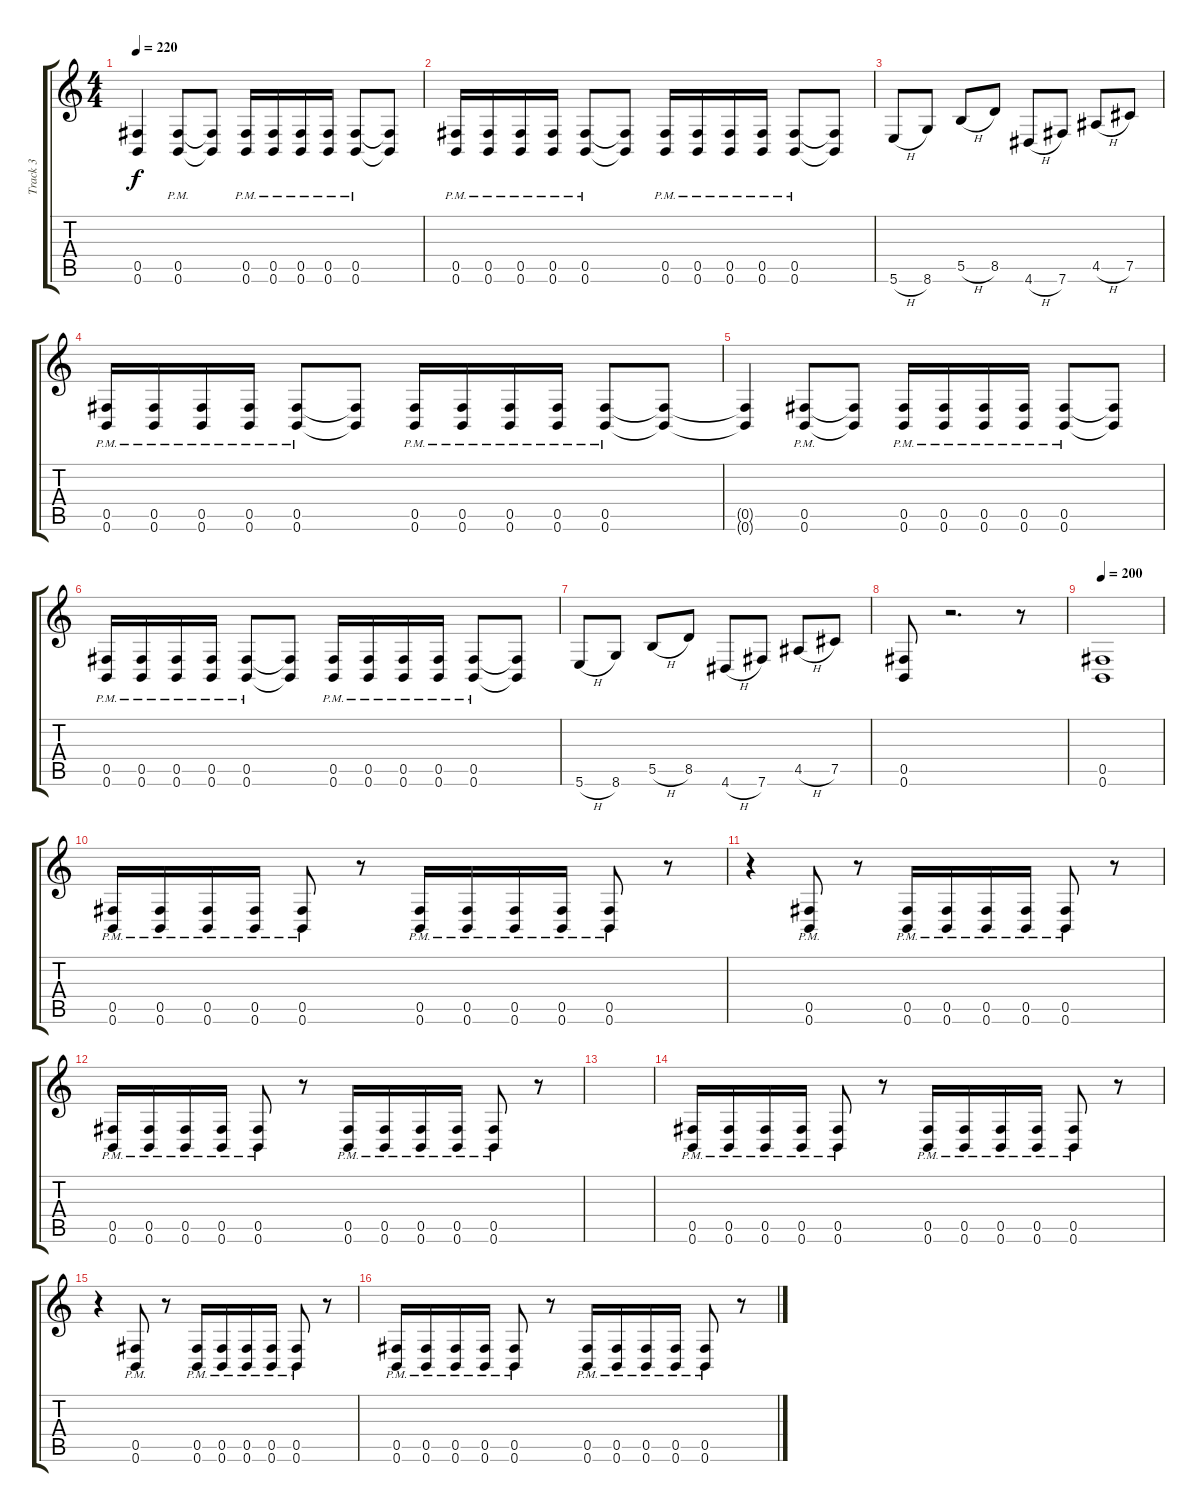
\track ("Track 3" "Track 3") {instrument overdrivenguitar}
\staff {score tabs}
\tuning (Db4 Ab3 E3 B2 Gb2 B1) {hide}
\ts (4 4)
\tempo 220
\clef g2
\ks c
(0.5{t} 0.6{t}).4{dy f} (0.5{pm} 0.6{pm}).8 (0.5{t} 0.6{t}).8 (0.5{pm} 0.6{pm}).16 (0.5{pm} 0.6{pm}).16 (0.5{pm} 0.6{pm}).16 (0.5{pm} 0.6{pm}).16 (0.5{pm} 0.6{pm}).8 (0.5{t} 0.6{t}).8 |
(0.5{pm} 0.6{pm}).16 (0.5{pm} 0.6{pm}).16 (0.5{pm} 0.6{pm}).16 (0.5{pm} 0.6{pm}).16 (0.5{pm} 0.6{pm}).8 (0.5{t} 0.6{t}).8 (0.5{pm} 0.6{pm}).16 (0.5{pm} 0.6{pm}).16 (0.5{pm} 0.6{pm}).16 (0.5{pm} 0.6{pm}).16 (0.5{pm} 0.6{pm}).8 (0.5{t} 0.6{t}).8 |
5.6{h}.8 8.6.8 5.5{h}.8 8.5.8 4.6{h}.8 7.6.8 4.5{h}.8 7.5.8 |
(0.5{pm} 0.6{pm}).16 (0.5{pm} 0.6{pm}).16 (0.5{pm} 0.6{pm}).16 (0.5{pm} 0.6{pm}).16 (0.5{pm} 0.6{pm}).8 (0.5{t} 0.6{t}).8 (0.5{pm} 0.6{pm}).16 (0.5{pm} 0.6{pm}).16 (0.5{pm} 0.6{pm}).16 (0.5{pm} 0.6{pm}).16 (0.5{pm} 0.6{pm}).8 (0.5{t} 0.6{t}).8 |
(0.5{t} 0.6{t}).4 (0.5{pm} 0.6{pm}).8 (0.5{t} 0.6{t}).8 (0.5{pm} 0.6{pm}).16 (0.5{pm} 0.6{pm}).16 (0.5{pm} 0.6{pm}).16 (0.5{pm} 0.6{pm}).16 (0.5{pm} 0.6{pm}).8 (0.5{t} 0.6{t}).8 |
(0.5{pm} 0.6{pm}).16 (0.5{pm} 0.6{pm}).16 (0.5{pm} 0.6{pm}).16 (0.5{pm} 0.6{pm}).16 (0.5{pm} 0.6{pm}).8 (0.5{t} 0.6{t}).8 (0.5{pm} 0.6{pm}).16 (0.5{pm} 0.6{pm}).16 (0.5{pm} 0.6{pm}).16 (0.5{pm} 0.6{pm}).16 (0.5{pm} 0.6{pm}).8 (0.5{t} 0.6{t}).8 |
5.6{h}.8 8.6.8 5.5{h}.8 8.5.8 4.6{h}.8 7.6.8 4.5{h}.8 7.5.8 |
(0.5 0.6).8 r.2{d volume 0} r.8 |
\tempo 200
(0.5 0.6).1{volume 16} |
(0.5{pm} 0.6{pm}).16 (0.5{pm} 0.6{pm}).16 (0.5{pm} 0.6{pm}).16 (0.5{pm} 0.6{pm}).16 (0.5{pm} 0.6{pm}).8 r.8 (0.5{pm} 0.6{pm}).16 (0.5{pm} 0.6{pm}).16 (0.5{pm} 0.6{pm}).16 (0.5{pm} 0.6{pm}).16 (0.5{pm} 0.6{pm}).8 r.8 |
r.4 (0.5{pm} 0.6{pm}).8 r.8 (0.5{pm} 0.6{pm}).16 (0.5{pm} 0.6{pm}).16 (0.5{pm} 0.6{pm}).16 (0.5{pm} 0.6{pm}).16 (0.5{pm} 0.6{pm}).8 r.8 |
(0.5{pm} 0.6{pm}).16 (0.5{pm} 0.6{pm}).16 (0.5{pm} 0.6{pm}).16 (0.5{pm} 0.6{pm}).16 (0.5{pm} 0.6{pm}).8 r.8 (0.5{pm} 0.6{pm}).16 (0.5{pm} 0.6{pm}).16 (0.5{pm} 0.6{pm}).16 (0.5{pm} 0.6{pm}).16 (0.5{pm} 0.6{pm}).8 r.8 |
|
(0.5{pm} 0.6{pm}).16 (0.5{pm} 0.6{pm}).16 (0.5{pm} 0.6{pm}).16 (0.5{pm} 0.6{pm}).16 (0.5{pm} 0.6{pm}).8 r.8 (0.5{pm} 0.6{pm}).16 (0.5{pm} 0.6{pm}).16 (0.5{pm} 0.6{pm}).16 (0.5{pm} 0.6{pm}).16 (0.5{pm} 0.6{pm}).8 r.8 |
r.4 (0.5{pm} 0.6{pm}).8 r.8 (0.5{pm} 0.6{pm}).16 (0.5{pm} 0.6{pm}).16 (0.5{pm} 0.6{pm}).16 (0.5{pm} 0.6{pm}).16 (0.5{pm} 0.6{pm}).8 r.8 |
(0.5{pm} 0.6{pm}).16 (0.5{pm} 0.6{pm}).16 (0.5{pm} 0.6{pm}).16 (0.5{pm} 0.6{pm}).16 (0.5{pm} 0.6{pm}).8 r.8 (0.5{pm} 0.6{pm}).16 (0.5{pm} 0.6{pm}).16 (0.5{pm} 0.6{pm}).16 (0.5{pm} 0.6{pm}).16 (0.5{pm} 0.6{pm}).8 r.8
